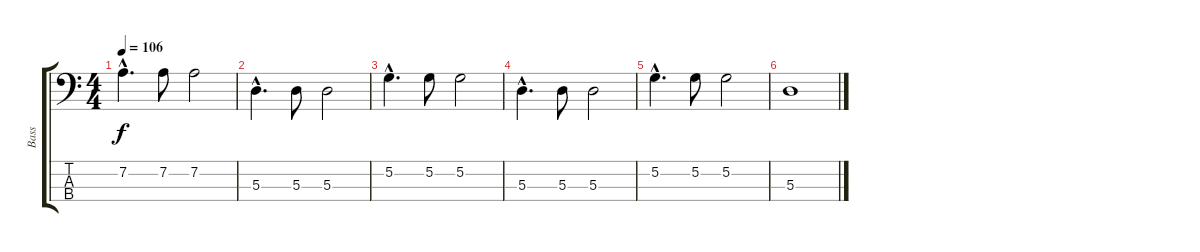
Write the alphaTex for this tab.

\track ("Bass" "Bass") {instrument acousticbass}
\staff {score tabs}
\tuning (G2 D2 A1 E1) {hide}
\ts (4 4)
\tempo 106
\clef f4
\ks c
7.2{hac}.4{d dy f} 7.2.8 7.2.2 |
5.3{hac}.4{d} 5.3.8 5.3.2 |
5.2{hac}.4{d} 5.2.8 5.2.2 |
5.3{hac}.4{d} 5.3.8 5.3.2 |
5.2{hac}.4{d} 5.2.8 5.2.2 |
5.3.1
